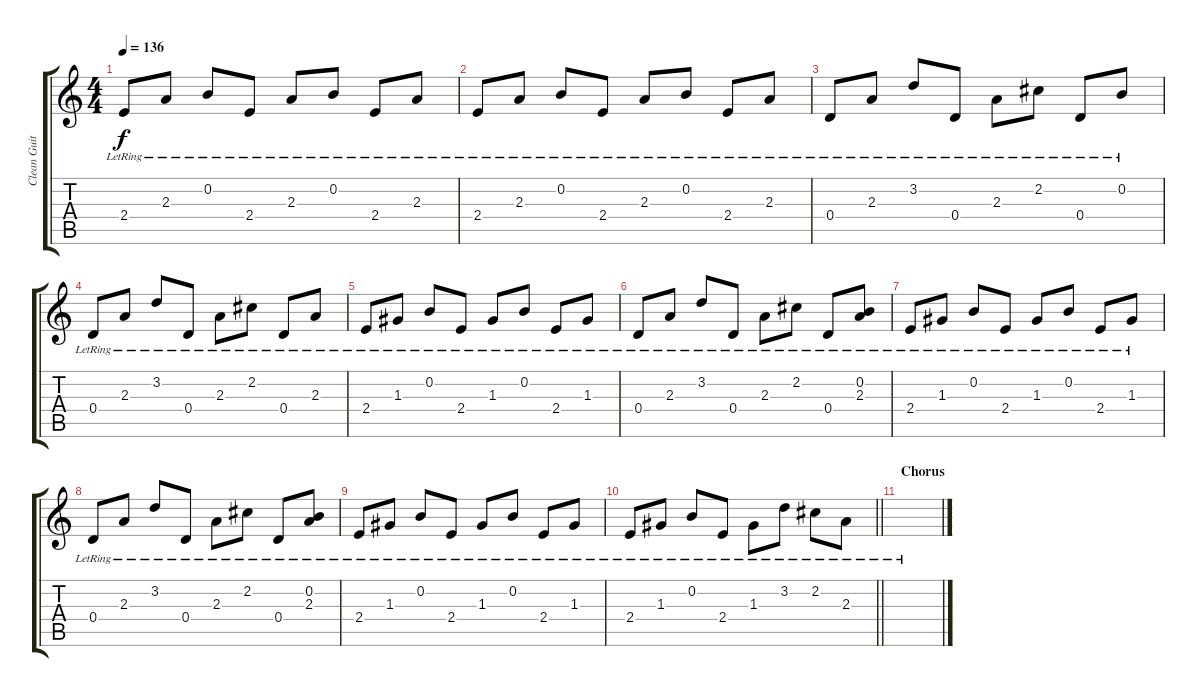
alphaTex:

\track ("Clean Guitar" "Clean Guit") {instrument electricguitarclean}
\staff {score tabs}
\tuning (E4 B3 G3 D3 A2 E2) {hide}
\ts (4 4)
\tempo 136
\clef g2
\ks c
2.4{lr}.8{dy f} 2.3{lr}.8 0.2{lr}.8 2.4{lr}.8 2.3{lr}.8 0.2{lr}.8 2.4{lr}.8 2.3{lr}.8 |
2.4{lr}.8 2.3{lr}.8 0.2{lr}.8 2.4{lr}.8 2.3{lr}.8 0.2{lr}.8 2.4{lr}.8 2.3{lr}.8 |
0.4{lr}.8 2.3{lr}.8 3.2{lr}.8 0.4{lr}.8 2.3{lr}.8 2.2{lr}.8 0.4{lr}.8 0.2{lr}.8 |
0.4{lr}.8 2.3{lr}.8 3.2{lr}.8 0.4{lr}.8 2.3{lr}.8 2.2{lr}.8 0.4{lr}.8 2.3{lr}.8 |
2.4{lr}.8 1.3{lr}.8 0.2{lr}.8 2.4{lr}.8 1.3{lr}.8 0.2{lr}.8 2.4{lr}.8 1.3{lr}.8 |
0.4{lr}.8 2.3{lr}.8 3.2{lr}.8 0.4{lr}.8 2.3{lr}.8 2.2{lr}.8 0.4{lr}.8 (0.2{lr} 2.3{lr}).8 |
2.4{lr}.8 1.3{lr}.8 0.2{lr}.8 2.4{lr}.8 1.3{lr}.8 0.2{lr}.8 2.4{lr}.8 1.3{lr}.8 |
0.4{lr}.8 2.3{lr}.8 3.2{lr}.8 0.4{lr}.8 2.3{lr}.8 2.2{lr}.8 0.4{lr}.8 (0.2{lr} 2.3{lr}).8 |
2.4{lr}.8 1.3{lr}.8 0.2{lr}.8 2.4{lr}.8 1.3{lr}.8 0.2{lr}.8 2.4{lr}.8 1.3{lr}.8 |
\barLineRight lightlight
2.4{lr}.8 1.3{lr}.8 0.2{lr}.8 2.4{lr}.8 1.3{lr}.8 3.2{lr}.8 2.2{lr}.8 2.3{lr}.8 |
\section ("" "Chorus")
